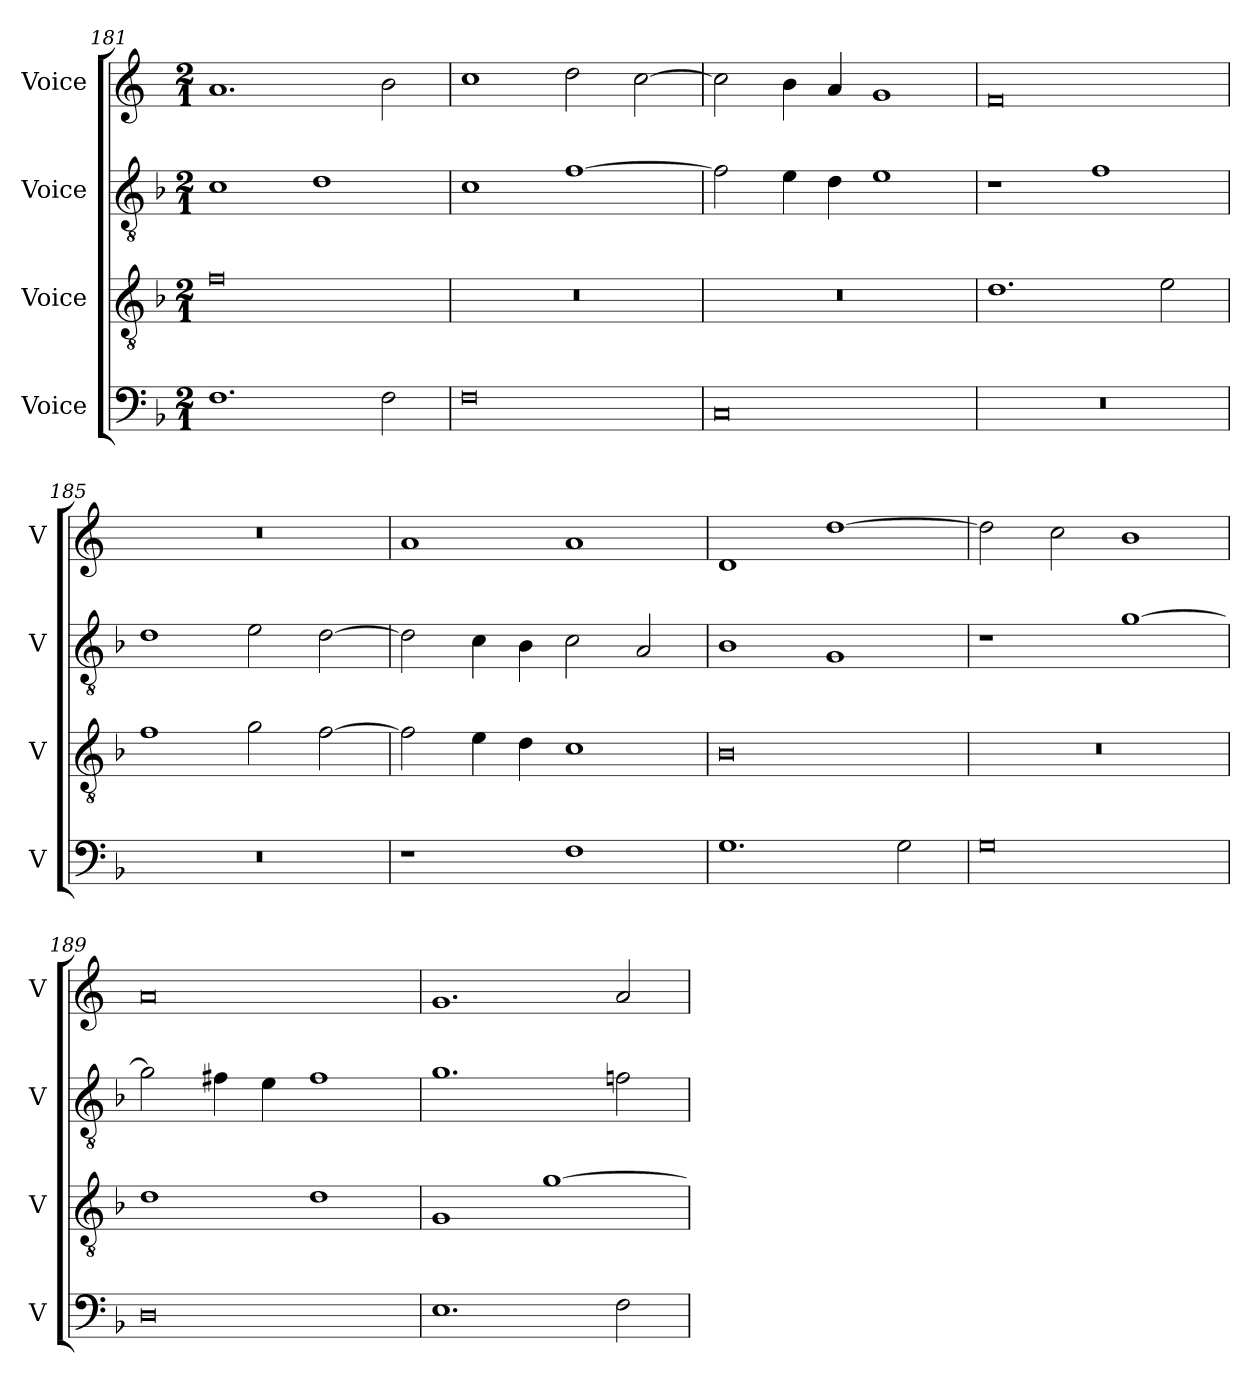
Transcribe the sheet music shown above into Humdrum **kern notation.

**kern	**kern	**kern	**kern
*part4	*part3	*part2	*part1
*staff4	*staff3	*staff2	*staff1
*I"Voice	*I"Voice	*I"Voice	*I"Voice
*I'V	*I'V	*I'V	*I'V
*clefF4	*clefGv2	*clefGv2	*clefG2
*k[b-]	*k[b-]	*k[b-]	*k[]
*M2/1	*M2/1	*M2/1	*M2/1
=181	=181	=181	=181
1.F	0f	1c	1.a
.	.	1d	.
2F\	.	.	2b\
=182	=182	=182	=182
0F	0r	1c	1cc
.	.	[1f	2dd\
.	.	.	[2cc\
!!LO:PB:g=z
=183	=183	=183	=183
0C	0r	2f\]	2cc\]
.	.	4e\	4b\
.	.	4d\	4a/
.	.	1e	1g
=184	=184	=184	=184
0r	1.d	1r	0f
.	.	1f	.
.	2e\	.	.
=185	=185	=185	=185
0r	1f	1d	0r
.	2g\	2e\	.
.	[2f\	[2d\	.
=186	=186	=186	=186
1r	2f\]	2d\]	1a
.	4e\	4c\	.
.	4d\	4B-\	.
1F	1c	2c\	1a
.	.	2A/	.
!!LO:LB:g=z
=187	=187	=187	=187
1.G	0B-	1B-	1d
.	.	1G	[1dd
2G\	.	.	.
=188	=188	=188	=188
0G	0r	1r	2dd\]
.	.	.	2cc\
.	.	[1g	1b
=189	=189	=189	=189
0D	1d	2g\]	0a
.	.	4f#X\	.
.	.	4e\	.
.	1d	1f#	.
=190	=190	=190	=190
1.E	1G	1.g	1.g
.	[1g	.	.
2F\	.	2fn\	2a/
=	=	=	=
*-	*-	*-	*-
